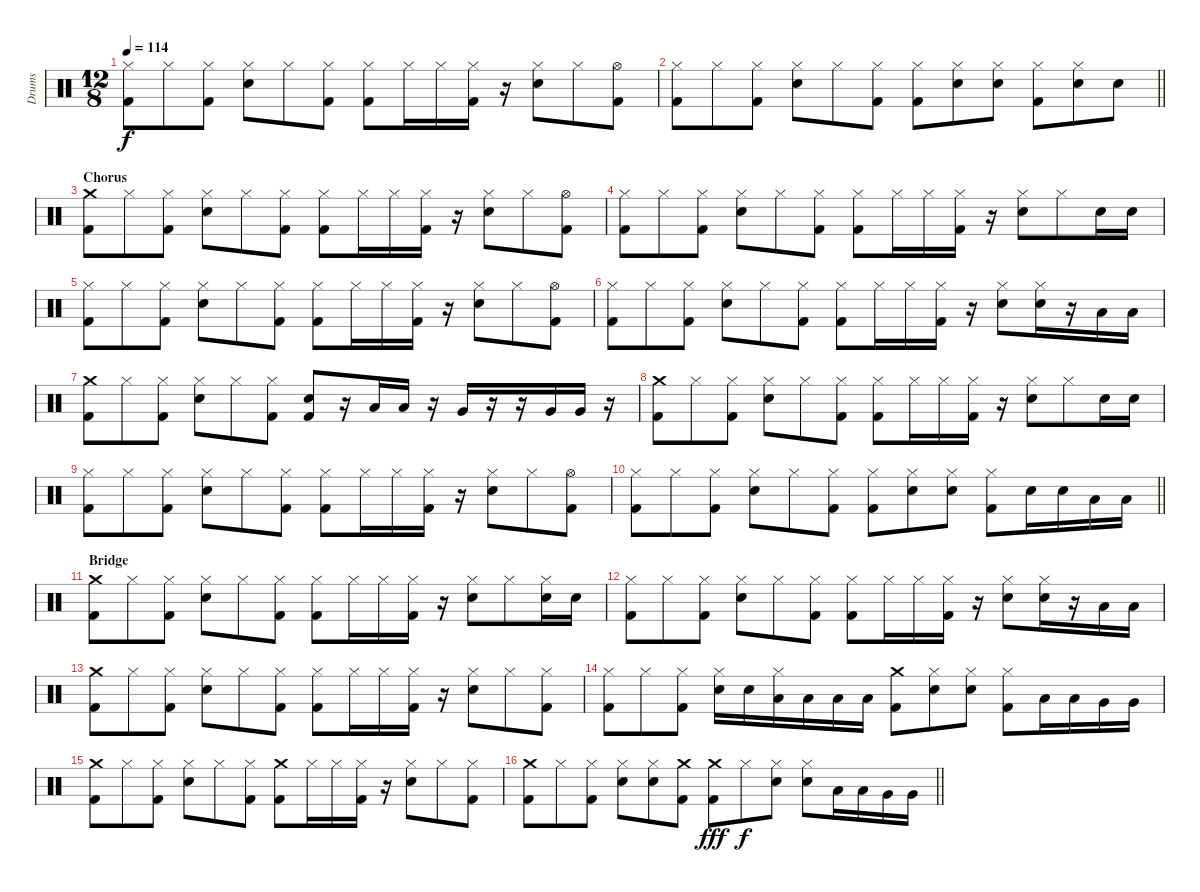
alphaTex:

\track ("Drums" "Drums") {instrument percussion}
\staff {score}
\articulation defaults
\ts (12 8)
\tempo 114
\clef neutral
\ks c
("Hi-Hat (closed)" "Kick (hit) 2").8{dy f} "Hi-Hat (closed)".8 ("Hi-Hat (closed)" "Kick (hit) 2").8 ("Hi-Hat (closed)" "Snare (hit) 2").8 "Hi-Hat (closed)".8 ("Hi-Hat (closed)" "Kick (hit) 2").8 ("Hi-Hat (closed)" "Kick (hit) 2").8 "Hi-Hat (closed)".16 "Hi-Hat (closed)".16 ("Hi-Hat (closed)" "Kick (hit) 2").16 r.16 ("Hi-Hat (closed)" "Snare (hit) 2").8 "Hi-Hat (closed)".8 ("Hi-Hat (open)" "Kick (hit) 2").8 |
\barLineRight lightlight
("Hi-Hat (closed)" "Kick (hit) 2").8 "Hi-Hat (closed)".8 ("Hi-Hat (closed)" "Kick (hit) 2").8 ("Hi-Hat (closed)" "Snare (hit) 2").8 "Hi-Hat (closed)".8 ("Hi-Hat (closed)" "Kick (hit) 2").8 ("Hi-Hat (closed)" "Kick (hit) 2").8 ("Hi-Hat (closed)" "Snare (hit) 2").8 ("Hi-Hat (closed)" "Snare (hit) 2").8 ("Hi-Hat (closed)" "Kick (hit) 2").8 ("Hi-Hat (closed)" "Snare (hit) 2").8 "Snare (hit) 2".8 |
\section ("" "Chorus")
("Crash medium (hit)" "Kick (hit) 2").8 "Hi-Hat (closed)".8 ("Hi-Hat (closed)" "Kick (hit) 2").8 ("Hi-Hat (closed)" "Snare (hit) 2").8 "Hi-Hat (closed)".8 ("Hi-Hat (closed)" "Kick (hit) 2").8 ("Hi-Hat (closed)" "Kick (hit) 2").8 "Hi-Hat (closed)".16 "Hi-Hat (closed)".16 ("Hi-Hat (closed)" "Kick (hit) 2").16 r.16 ("Hi-Hat (closed)" "Snare (hit) 2").8 "Hi-Hat (closed)".8 ("Hi-Hat (open)" "Kick (hit) 2").8 |
("Hi-Hat (closed)" "Kick (hit) 2").8 "Hi-Hat (closed)".8 ("Hi-Hat (closed)" "Kick (hit) 2").8 ("Hi-Hat (closed)" "Snare (hit) 2").8 "Hi-Hat (closed)".8 ("Hi-Hat (closed)" "Kick (hit) 2").8 ("Hi-Hat (closed)" "Kick (hit) 2").8 "Hi-Hat (closed)".16 "Hi-Hat (closed)".16 ("Hi-Hat (closed)" "Kick (hit) 2").16 r.16 ("Hi-Hat (closed)" "Snare (hit) 2").8 "Hi-Hat (closed)".8 "Snare (hit) 2".16 "Snare (hit) 2".16 |
("Hi-Hat (closed)" "Kick (hit) 2").8 "Hi-Hat (closed)".8 ("Hi-Hat (closed)" "Kick (hit) 2").8 ("Hi-Hat (closed)" "Snare (hit) 2").8 "Hi-Hat (closed)".8 ("Hi-Hat (closed)" "Kick (hit) 2").8 ("Hi-Hat (closed)" "Kick (hit) 2").8 "Hi-Hat (closed)".16 "Hi-Hat (closed)".16 ("Hi-Hat (closed)" "Kick (hit) 2").16 r.16 ("Hi-Hat (closed)" "Snare (hit) 2").8 "Hi-Hat (closed)".8 ("Hi-Hat (open)" "Kick (hit) 2").8 |
("Hi-Hat (closed)" "Kick (hit) 2").8 "Hi-Hat (closed)".8 ("Hi-Hat (closed)" "Kick (hit) 2").8 ("Hi-Hat (closed)" "Snare (hit) 2").8 "Hi-Hat (closed)".8 ("Hi-Hat (closed)" "Kick (hit) 2").8 ("Hi-Hat (closed)" "Kick (hit) 2").8 "Hi-Hat (closed)".16 "Hi-Hat (closed)".16 ("Hi-Hat (closed)" "Kick (hit) 2").16 r.16 ("Hi-Hat (closed)" "Snare (hit) 2").8 ("Hi-Hat (closed)" "Snare (hit) 2").16 r.16 "Low Tom (hit)".16 "Low Tom (hit)".16 |
("Crash medium (hit)" "Kick (hit) 2").8 "Hi-Hat (closed)".8 ("Hi-Hat (closed)" "Kick (hit) 2").8 ("Hi-Hat (closed)" "Snare (hit) 2").8 "Hi-Hat (closed)".8 ("Hi-Hat (closed)" "Kick (hit) 2").8 ("Snare (hit) 2" "Kick (hit) 2").8 r.16 "Low Tom (hit)".16 "Low Tom (hit)".16 r.16 "Very Low Tom (hit)".16 r.16 r.16 "Very Low Tom (hit)".16 "Very Low Tom (hit)".16 r.16 |
("Crash medium (hit)" "Kick (hit) 2").8 "Hi-Hat (closed)".8 ("Hi-Hat (closed)" "Kick (hit) 2").8 ("Hi-Hat (closed)" "Snare (hit) 2").8 "Hi-Hat (closed)".8 ("Hi-Hat (closed)" "Kick (hit) 2").8 ("Hi-Hat (closed)" "Kick (hit) 2").8 "Hi-Hat (closed)".16 "Hi-Hat (closed)".16 ("Hi-Hat (closed)" "Kick (hit) 2").16 r.16 ("Hi-Hat (closed)" "Snare (hit) 2").8 "Hi-Hat (closed)".8 "Snare (hit) 2".16 "Snare (hit) 2".16 |
("Hi-Hat (closed)" "Kick (hit) 2").8 "Hi-Hat (closed)".8 ("Hi-Hat (closed)" "Kick (hit) 2").8 ("Hi-Hat (closed)" "Snare (hit) 2").8 "Hi-Hat (closed)".8 ("Hi-Hat (closed)" "Kick (hit) 2").8 ("Hi-Hat (closed)" "Kick (hit) 2").8 "Hi-Hat (closed)".16 "Hi-Hat (closed)".16 ("Hi-Hat (closed)" "Kick (hit) 2").16 r.16 ("Hi-Hat (closed)" "Snare (hit) 2").8 "Hi-Hat (closed)".8 ("Hi-Hat (open)" "Kick (hit) 2").8 |
\barLineRight lightlight
("Hi-Hat (closed)" "Kick (hit) 2").8 "Hi-Hat (closed)".8 ("Hi-Hat (closed)" "Kick (hit) 2").8 ("Hi-Hat (closed)" "Snare (hit) 2").8 "Hi-Hat (closed)".8 ("Hi-Hat (closed)" "Kick (hit) 2").8 ("Hi-Hat (closed)" "Kick (hit) 2").8 ("Hi-Hat (closed)" "Snare (hit) 2").8 ("Hi-Hat (closed)" "Snare (hit) 2").8 ("Hi-Hat (closed)" "Kick (hit) 2").8 "Snare (hit) 2".16 "Snare (hit) 2".16 "Low Tom (hit)".16 "Low Tom (hit)".16 |
\section ("" "Bridge")
("Crash medium (hit)" "Kick (hit) 2").8 "Hi-Hat (closed)".8 ("Hi-Hat (closed)" "Kick (hit) 2").8 ("Hi-Hat (closed)" "Snare (hit) 2").8 "Hi-Hat (closed)".8 ("Hi-Hat (closed)" "Kick (hit) 2").8 ("Hi-Hat (closed)" "Kick (hit) 2").8 "Hi-Hat (closed)".16 "Hi-Hat (closed)".16 ("Hi-Hat (closed)" "Kick (hit) 2").16 r.16 ("Hi-Hat (closed)" "Snare (hit) 2").8 "Hi-Hat (closed)".8 ("Hi-Hat (closed)" "Snare (hit) 2").16 "Snare (hit) 2".16 |
("Hi-Hat (closed)" "Kick (hit) 2").8 "Hi-Hat (closed)".8 ("Hi-Hat (closed)" "Kick (hit) 2").8 ("Hi-Hat (closed)" "Snare (hit) 2").8 "Hi-Hat (closed)".8 ("Hi-Hat (closed)" "Kick (hit) 2").8 ("Hi-Hat (closed)" "Kick (hit) 2").8 "Hi-Hat (closed)".16 "Hi-Hat (closed)".16 ("Hi-Hat (closed)" "Kick (hit) 2").16 r.16 ("Hi-Hat (closed)" "Snare (hit) 2").8 ("Hi-Hat (closed)" "Snare (hit) 2").16 r.16 "Low Tom (hit)".16 "Low Tom (hit)".16 |
("Crash medium (hit)" "Kick (hit) 2").8 "Hi-Hat (closed)".8 ("Hi-Hat (closed)" "Kick (hit) 2").8 ("Hi-Hat (closed)" "Snare (hit) 2").8 "Hi-Hat (closed)".8 ("Hi-Hat (closed)" "Kick (hit) 2").8 ("Hi-Hat (closed)" "Kick (hit) 2").8 "Hi-Hat (closed)".16 "Hi-Hat (closed)".16 ("Hi-Hat (closed)" "Kick (hit) 2").16 r.16 ("Hi-Hat (closed)" "Snare (hit) 2").8 "Hi-Hat (closed)".8 ("Hi-Hat (closed)" "Kick (hit) 2").8 |
("Hi-Hat (closed)" "Kick (hit) 2").8 "Hi-Hat (closed)".8 ("Hi-Hat (closed)" "Kick (hit) 2").8 ("Hi-Hat (closed)" "Snare (hit) 2").16 "Snare (hit) 2".16 ("Hi-Hat (closed)" "Low Tom (hit)").16 "Low Tom (hit)".16 "Low Floor Tom (hit)".16 "Low Floor Tom (hit)".16 ("Crash medium (hit)" "Kick (hit) 2").8 ("Hi-Hat (closed)" "Snare (hit) 2").8 ("Hi-Hat (closed)" "Snare (hit) 2").8 ("Hi-Hat (closed)" "Kick (hit) 2").8 "Low Tom (hit)".16 "Low Tom (hit)".16 "Very Low Tom (hit)".16 "Very Low Tom (hit)".16 |
("Crash medium (hit)" "Kick (hit) 2").8 "Hi-Hat (closed)".8 ("Hi-Hat (closed)" "Kick (hit) 2").8 ("Hi-Hat (closed)" "Snare (hit) 2").8 "Hi-Hat (closed)".8 ("Hi-Hat (closed)" "Kick (hit) 2").8 ("Crash medium (hit)" "Kick (hit) 2").8 "Hi-Hat (closed)".16 "Hi-Hat (closed)".16 ("Hi-Hat (closed)" "Kick (hit) 2").16 r.16 ("Hi-Hat (closed)" "Snare (hit) 2").8 "Hi-Hat (closed)".8 ("Hi-Hat (closed)" "Kick (hit) 2").8 |
\barLineRight lightlight
("Crash medium (hit)" "Kick (hit) 2").8 "Hi-Hat (closed)".8 ("Hi-Hat (closed)" "Kick (hit) 2").8 ("Hi-Hat (closed)" "Snare (hit) 2").8 ("Hi-Hat (closed)" "Snare (hit) 2").8 ("Crash medium (hit)" "Kick (hit) 2").8 ("Crash medium (hit)" "Kick (hit) 2").8{dy fff} "Hi-Hat (closed)".8{dy f} ("Hi-Hat (closed)" "Snare (hit) 2").8 ("Hi-Hat (closed)" "Snare (hit) 2").8 "Low Tom (hit)".16 "Low Tom (hit)".16 "Very Low Tom (hit)".16 "Very Low Tom (hit)".16
